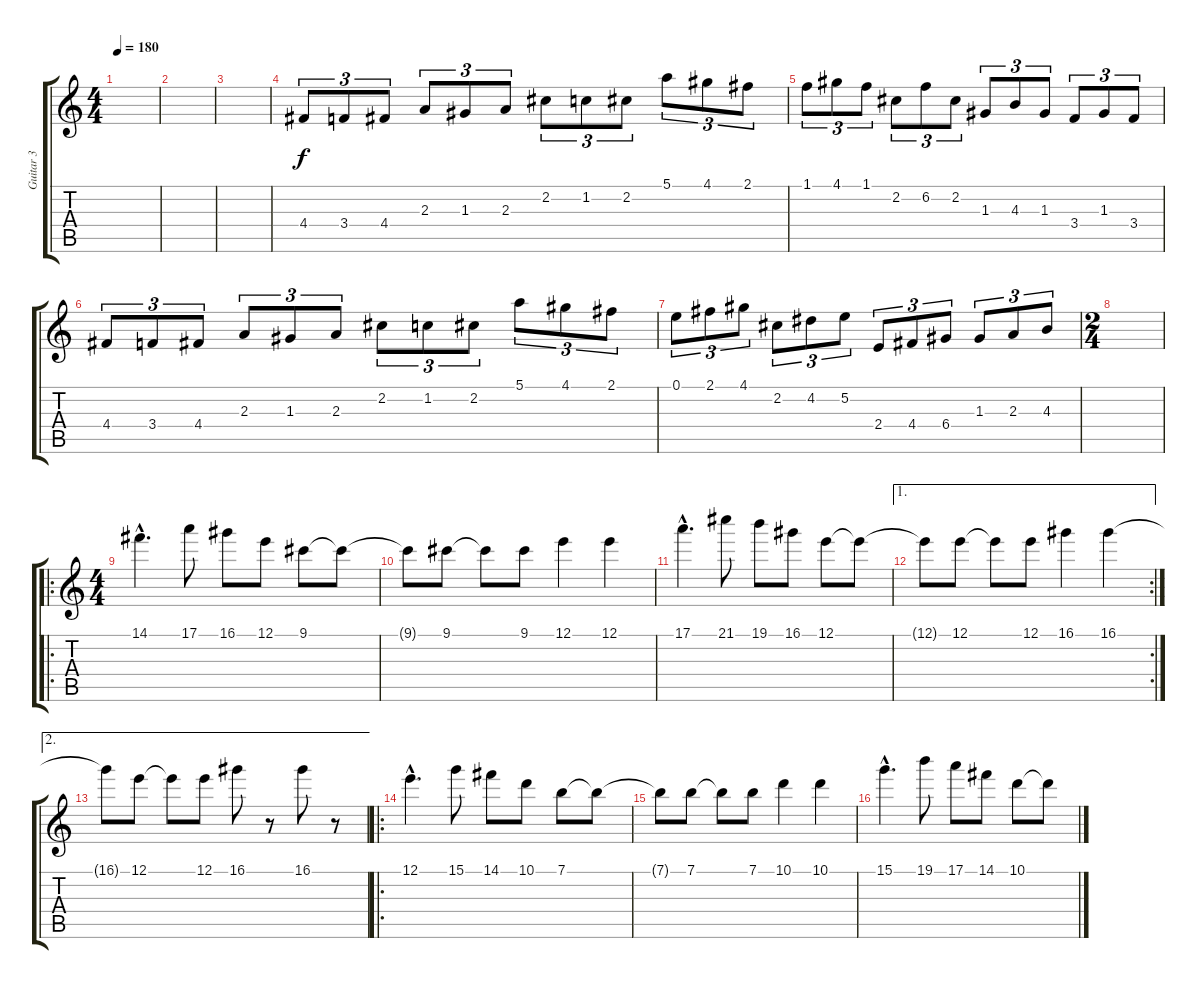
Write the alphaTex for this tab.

\track ("Guitar 3" "Guitar 3") {instrument overdrivenguitar}
\staff {score tabs}
\tuning (E4 B3 G3 D3 A2 E2) {hide}
\ts (4 4)
\tempo 180
\clef g2
\ks c
|
|
|
4.4.8{tu (3 2)} 3.4.8{tu (3 2)} 4.4.8{tu (3 2)} 2.3.8{tu (3 2)} 1.3.8{tu (3 2)} 2.3.8{tu (3 2)} 2.2.8{tu (3 2)} 1.2.8{tu (3 2)} 2.2.8{tu (3 2)} 5.1.8{tu (3 2)} 4.1.8{tu (3 2)} 2.1.8{tu (3 2)} |
1.1.8{tu (3 2)} 4.1.8{tu (3 2)} 1.1.8{tu (3 2)} 2.2.8{tu (3 2)} 6.2.8{tu (3 2)} 2.2.8{tu (3 2)} 1.3.8{tu (3 2)} 4.3.8{tu (3 2)} 1.3.8{tu (3 2)} 3.4.8{tu (3 2)} 1.3.8{tu (3 2)} 3.4.8{tu (3 2)} |
4.4.8{tu (3 2)} 3.4.8{tu (3 2)} 4.4.8{tu (3 2)} 2.3.8{tu (3 2)} 1.3.8{tu (3 2)} 2.3.8{tu (3 2)} 2.2.8{tu (3 2)} 1.2.8{tu (3 2)} 2.2.8{tu (3 2)} 5.1.8{tu (3 2)} 4.1.8{tu (3 2)} 2.1.8{tu (3 2)} |
0.1.8{tu (3 2)} 2.1.8{tu (3 2)} 4.1.8{tu (3 2)} 2.2.8{tu (3 2)} 4.2.8{tu (3 2)} 5.2.8{tu (3 2)} 2.4.8{tu (3 2)} 4.4.8{tu (3 2)} 6.4.8{tu (3 2)} 1.3.8{tu (3 2)} 2.3.8{tu (3 2)} 4.3.8{tu (3 2)} |
\ts (2 4)
|
\ro
\ts (4 4)
14.1{hac}.4{d} 17.1.8 16.1.8 12.1.8 9.1.8 9.1{t}.8 |
9.1{t}.8 9.1.8 9.1{t}.8 9.1.8 12.1.4 12.1.4 |
17.1{hac}.4{d} 21.1.8 19.1.8 16.1.8 12.1.8 12.1{t}.8 |
\ae 1
\rc 2
12.1{t}.8 12.1.8 12.1{t}.8 12.1.8 16.1.4 16.1.4 |
\ae 2
16.1{t}.8 12.1.8 12.1{t}.8 12.1.8 16.1.8 r.8 16.1.8 r.8 |
\ro
12.1{hac}.4{d} 15.1.8 14.1.8 10.1.8 7.1.8 7.1{t}.8 |
7.1{t}.8 7.1.8 7.1{t}.8 7.1.8 10.1.4 10.1.4 |
15.1{hac}.4{d} 19.1.8 17.1.8 14.1.8 10.1.8 10.1{t}.8
